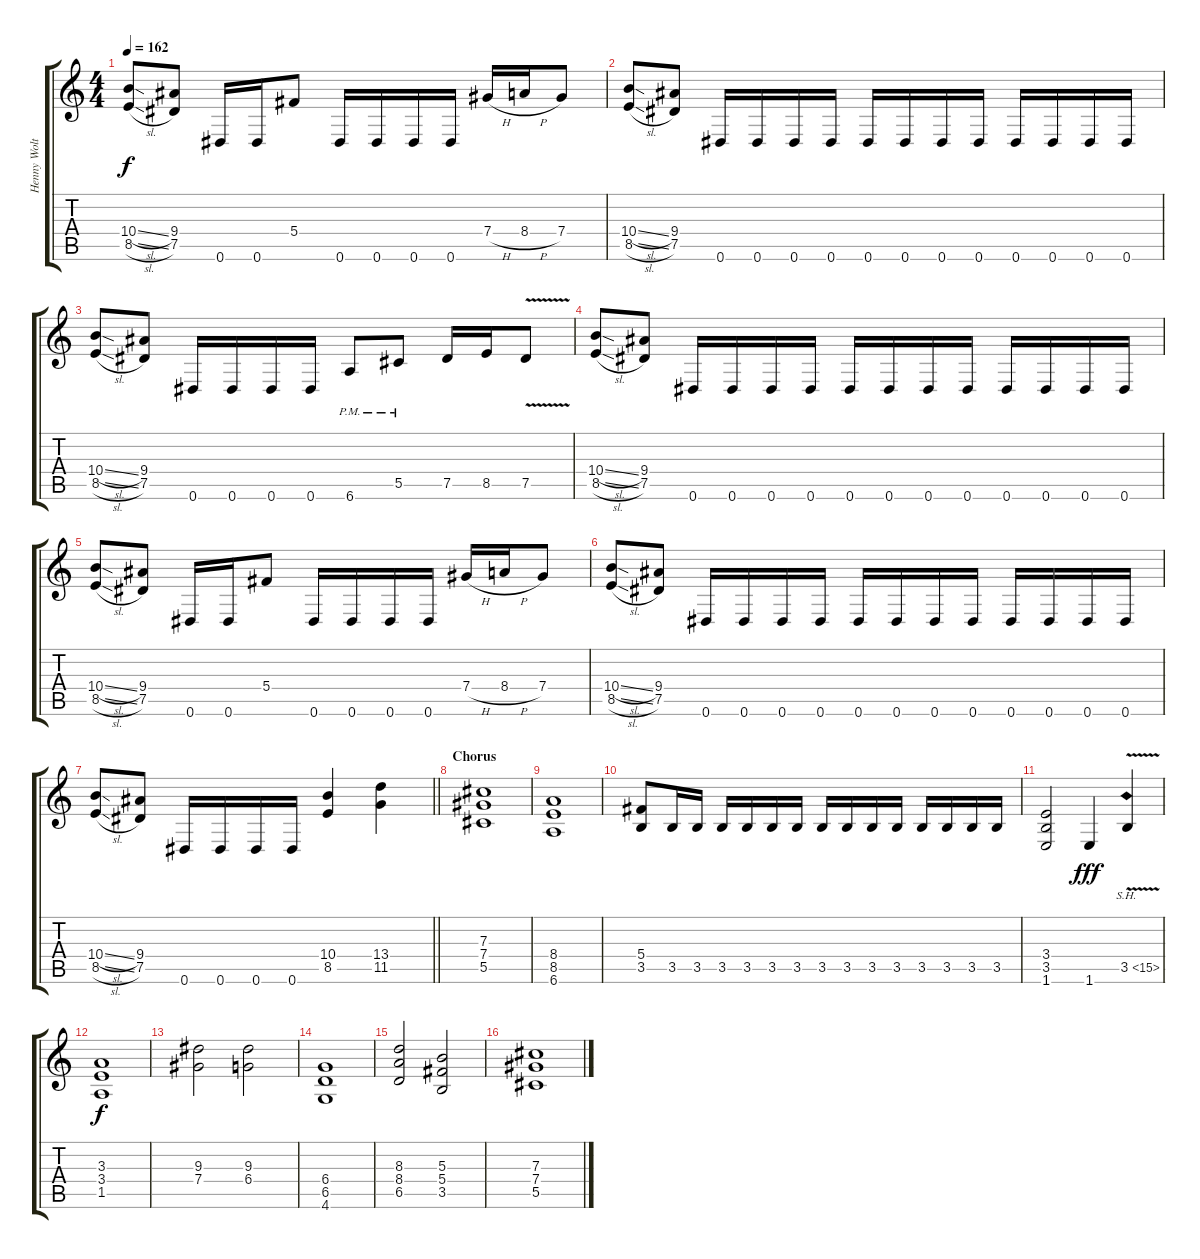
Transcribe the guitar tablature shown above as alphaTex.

\track ("Henny Wolter" "Henny Wolt") {instrument distortionguitar}
\staff {score tabs}
\tuning (Eb4 Bb3 Gb3 Db3 Ab2 Eb2) {hide}
\ts (4 4)
\tempo 162
\clef g2
\ks c
(10.4{sl} 8.5{sl}).8{dy f} (9.4 7.5).8 0.6.16 0.6.16 5.4.8 0.6.16 0.6.16 0.6.16 0.6.16 7.4{h}.16 8.4{h}.16 7.4.8 |
(10.4{sl} 8.5{sl}).8 (9.4 7.5).8 0.6.16 0.6.16 0.6.16 0.6.16 0.6.16 0.6.16 0.6.16 0.6.16 0.6.16 0.6.16 0.6.16 0.6.16 |
(10.4{sl} 8.5{sl}).8 (9.4 7.5).8 0.6.16 0.6.16 0.6.16 0.6.16 6.6{pm}.8 5.5{pm}.8 7.5.16 8.5.16 7.5{v}.8 |
(10.4{sl} 8.5{sl}).8 (9.4 7.5).8 0.6.16 0.6.16 0.6.16 0.6.16 0.6.16 0.6.16 0.6.16 0.6.16 0.6.16 0.6.16 0.6.16 0.6.16 |
(10.4{sl} 8.5{sl}).8 (9.4 7.5).8 0.6.16 0.6.16 5.4.8 0.6.16 0.6.16 0.6.16 0.6.16 7.4{h}.16 8.4{h}.16 7.4.8 |
(10.4{sl} 8.5{sl}).8 (9.4 7.5).8 0.6.16 0.6.16 0.6.16 0.6.16 0.6.16 0.6.16 0.6.16 0.6.16 0.6.16 0.6.16 0.6.16 0.6.16 |
\barLineRight lightlight
(10.4{sl} 8.5{sl}).8 (9.4 7.5).8 0.6.16 0.6.16 0.6.16 0.6.16 (10.4 8.5).4 (13.4 11.5).4 |
\section ("" "Chorus")
(7.3 7.4 5.5).1 |
(8.4 8.5 6.6).1 |
(5.4 3.5).8 3.5.16 3.5.16 3.5.16 3.5.16 3.5.16 3.5.16 3.5.16 3.5.16 3.5.16 3.5.16 3.5.16 3.5.16 3.5.16 3.5.16 |
(3.4 3.5 1.6).2 1.6.4{dy fff} 3.5{sh 12 v}.4 |
(3.3 3.4 1.5).1{dy f} |
(9.3 7.4).2 (9.3 6.4).2 |
(6.4 6.5 4.6).1 |
(8.3 8.4 6.5).2 (5.3 5.4 3.5).2 |
(7.3 7.4 5.5).1
